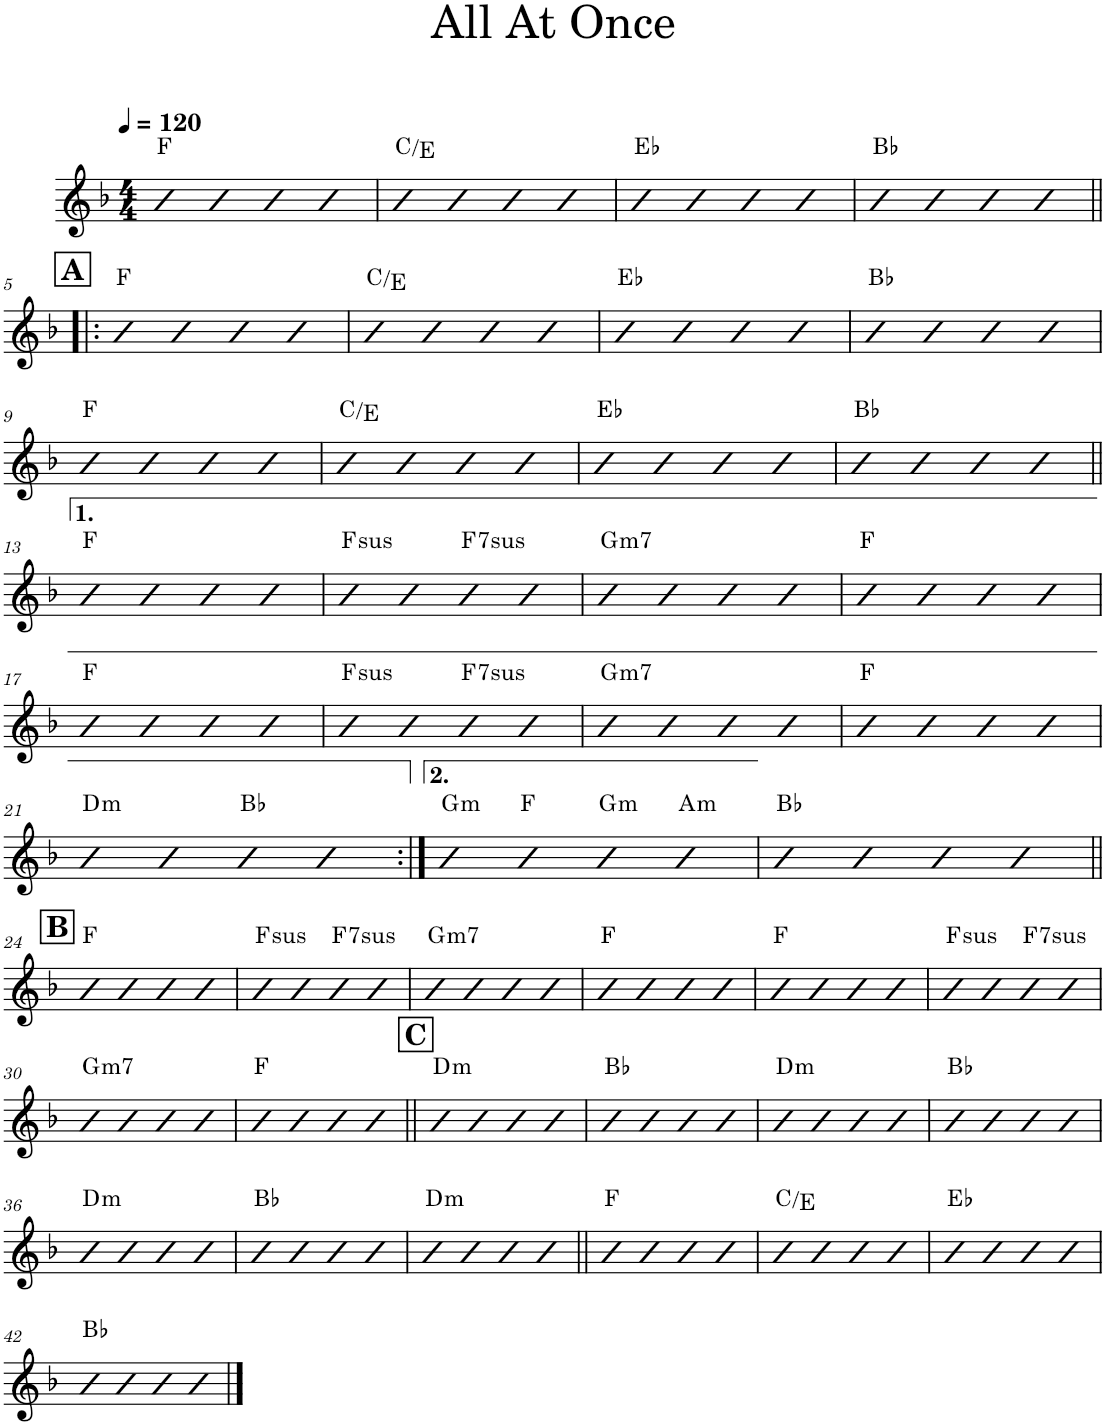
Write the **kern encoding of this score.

**kern	**harte
*part1	*part1
*staff1	*
*I"Piano	*
*I'Pno.	*
*clefG2	*
*k[b-]	*
*M4/4	*
*MM120	*
=1	=1
4g	F:maj
4g	.
4g	.
4g	.
=2	=2
4g	C:maj/3
4g	.
4g	.
4g	.
=3	=3
4g	Eb:maj
4g	.
4g	.
4g	.
=4	=4
4g	Bb:maj
4g	.
4g	.
4g	.
!!LO:LB:g=z
!!LO:REH:place=s1:a:B:cj:fs=14:t=A
=5!|:	=5!|:
4g	F:maj
4g	.
4g	.
4g	.
=6	=6
4g	C:maj/3
4g	.
4g	.
4g	.
=7	=7
4g	Eb:maj
4g	.
4g	.
4g	.
=8	=8
4g	Bb:maj
4g	.
4g	.
4g	.
!!LO:LB:g=z
=9	=9
4g	F:maj
4g	.
4g	.
4g	.
=10	=10
4g	C:maj/3
4g	.
4g	.
4g	.
=11	=11
4g	Eb:maj
4g	.
4g	.
4g	.
=12	=12
4g	Bb:maj
4g	.
4g	.
4g	.
!!LO:LB:g=z
=13||	=13||
4g	F:maj
4g	.
4g	.
4g	.
=14	=14
!	!LO:H:kt=sus
4g	F:sus4
4g	.
!	!LO:H:kt=7sus
4g	F:sus4(7)
4g	.
=15	=15
!	!LO:H:kt=m7
4g	G:min7
4g	.
4g	.
4g	.
=16	=16
4g	F:maj
4g	.
4g	.
4g	.
!!LO:LB:g=z
=17	=17
4g	F:maj
4g	.
4g	.
4g	.
=18	=18
!	!LO:H:kt=sus
4g	F:sus4
4g	.
!	!LO:H:kt=7sus
4g	F:sus4(7)
4g	.
=19	=19
!	!LO:H:kt=m7
4g	G:min7
4g	.
4g	.
4g	.
=20	=20
4g	F:maj
4g	.
4g	.
4g	.
!!LO:LB:g=z
=21	=21
!	!LO:H:kt=m
4g	D:min
4g	.
4g	Bb:maj
4g	.
=22:|!	=22:|!
!	!LO:H:kt=m
4g	G:min
4g	F:maj
!	!LO:H:kt=m
4g	G:min
!	!LO:H:kt=m
4g	A:min
=23	=23
4g	Bb:maj
4g	.
4g	.
4g	.
!!LO:LB:g=z
!!LO:REH:place=s1:a:B:cj:fs=14:t=B
=24||	=24||
4g	F:maj
4g	.
4g	.
4g	.
=25	=25
!	!LO:H:kt=sus
4g	F:sus4
4g	.
!	!LO:H:kt=7sus
4g	F:sus4(7)
4g	.
=26	=26
!	!LO:H:kt=m7
4g	G:min7
4g	.
4g	.
4g	.
=27	=27
4g	F:maj
4g	.
4g	.
4g	.
=28	=28
4g	F:maj
4g	.
4g	.
4g	.
=29	=29
!	!LO:H:kt=sus
4g	F:sus4
4g	.
!	!LO:H:kt=7sus
4g	F:sus4(7)
4g	.
!!LO:LB:g=z
=30	=30
!	!LO:H:kt=m7
4g	G:min7
4g	.
4g	.
4g	.
=31	=31
4g	F:maj
4g	.
4g	.
4g	.
!!LO:REH:place=s1:a:B:cj:fs=14:t=C
=32||	=32||
!	!LO:H:kt=m
4g	D:min
4g	.
4g	.
4g	.
=33	=33
4g	Bb:maj
4g	.
4g	.
4g	.
=34	=34
!	!LO:H:kt=m
4g	D:min
4g	.
4g	.
4g	.
=35	=35
4g	Bb:maj
4g	.
4g	.
4g	.
!!LO:LB:g=z
=36	=36
!	!LO:H:kt=m
4g	D:min
4g	.
4g	.
4g	.
=37	=37
4g	Bb:maj
4g	.
4g	.
4g	.
=38	=38
!	!LO:H:kt=m
4g	D:min
4g	.
4g	.
4g	.
=39||	=39||
4g	F:maj
4g	.
4g	.
4g	.
=40	=40
4g	C:maj/3
4g	.
4g	.
4g	.
=41	=41
4g	Eb:maj
4g	.
4g	.
4g	.
!!LO:LB:g=z
=42	=42
4g	Bb:maj
4g	.
4g	.
4g	.
==	==
*-	*-
